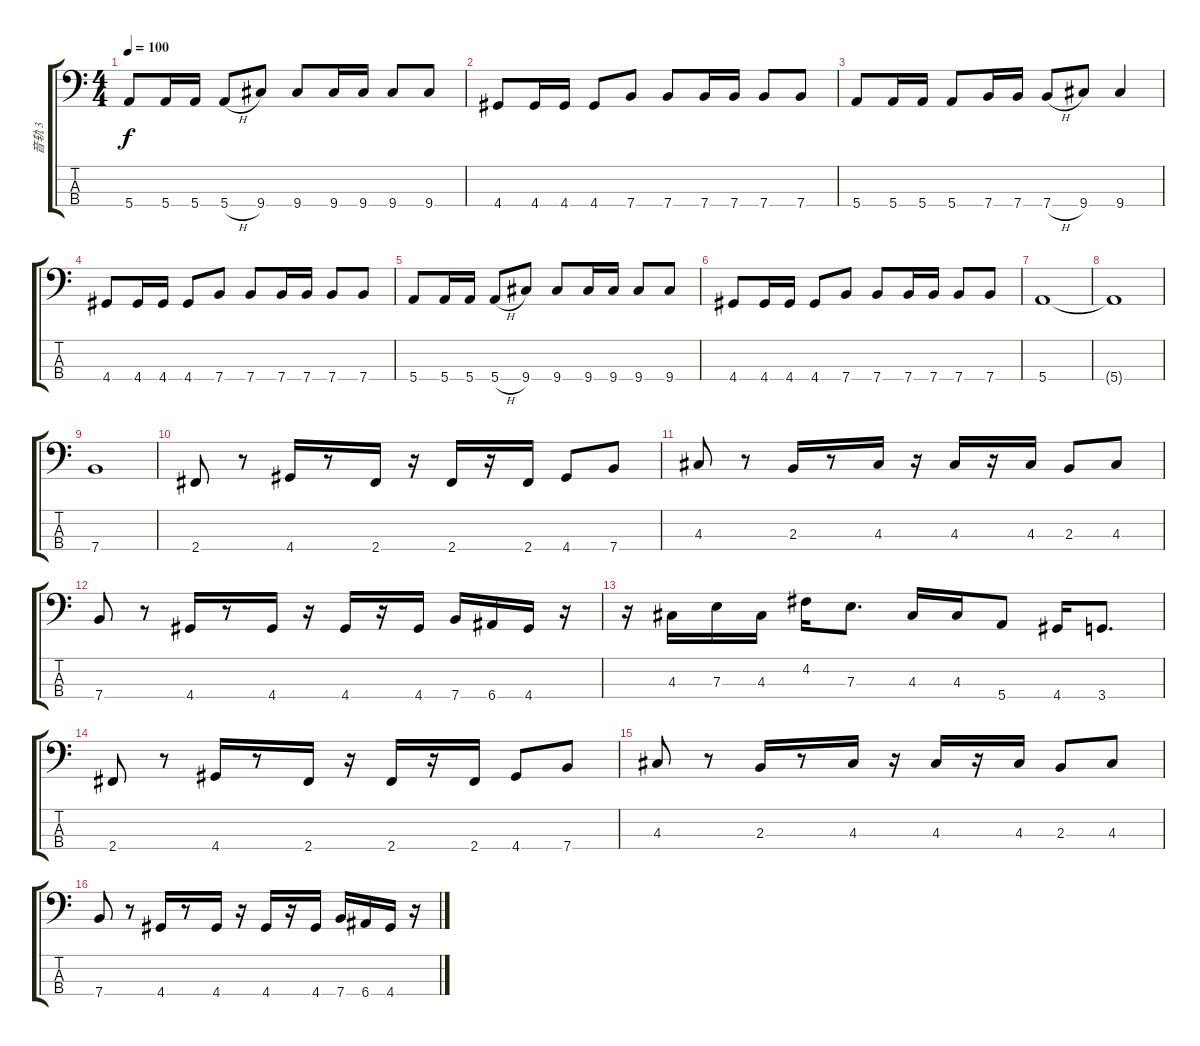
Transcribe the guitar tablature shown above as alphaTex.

\track ("音轨 3" "音轨 3") {instrument electricbassfinger}
\staff {score tabs}
\tuning (G2 D2 A1 E1) {hide}
\ts (4 4)
\tempo 100
\clef f4
\ks c
5.4.8{dy f} 5.4.16 5.4.16 5.4{h}.8 9.4.8 9.4.8 9.4.16 9.4.16 9.4.8 9.4.8 |
4.4.8 4.4.16 4.4.16 4.4.8 7.4.8 7.4.8 7.4.16 7.4.16 7.4.8 7.4.8 |
5.4.8 5.4.16 5.4.16 5.4.8 7.4.16 7.4.16 7.4{h}.8 9.4.8 9.4.4 |
4.4.8 4.4.16 4.4.16 4.4.8 7.4.8 7.4.8 7.4.16 7.4.16 7.4.8 7.4.8 |
5.4.8 5.4.16 5.4.16 5.4{h}.8 9.4.8 9.4.8 9.4.16 9.4.16 9.4.8 9.4.8 |
4.4.8 4.4.16 4.4.16 4.4.8 7.4.8 7.4.8 7.4.16 7.4.16 7.4.8 7.4.8 |
5.4.1 |
5.4{t}.1 |
7.4.1 |
2.4.8 r.8 4.4.16 r.8 2.4.16 r.16 2.4.16 r.16 2.4.16 4.4.8 7.4.8 |
4.3.8 r.8 2.3.16 r.8 4.3.16 r.16 4.3.16 r.16 4.3.16 2.3.8 4.3.8 |
7.4.8 r.8 4.4.16 r.8 4.4.16 r.16 4.4.16 r.16 4.4.16 7.4.16 6.4.16 4.4.16 r.16 |
r.16 4.3.16 7.3.16 4.3.16 4.2.16 7.3.8{d} 4.3.16 4.3.16 5.4.8 4.4.16 3.4.8{d} |
2.4.8 r.8 4.4.16 r.8 2.4.16 r.16 2.4.16 r.16 2.4.16 4.4.8 7.4.8 |
4.3.8 r.8 2.3.16 r.8 4.3.16 r.16 4.3.16 r.16 4.3.16 2.3.8 4.3.8 |
7.4.8 r.8 4.4.16 r.8 4.4.16 r.16 4.4.16 r.16 4.4.16 7.4.16 6.4.16 4.4.16 r.16
